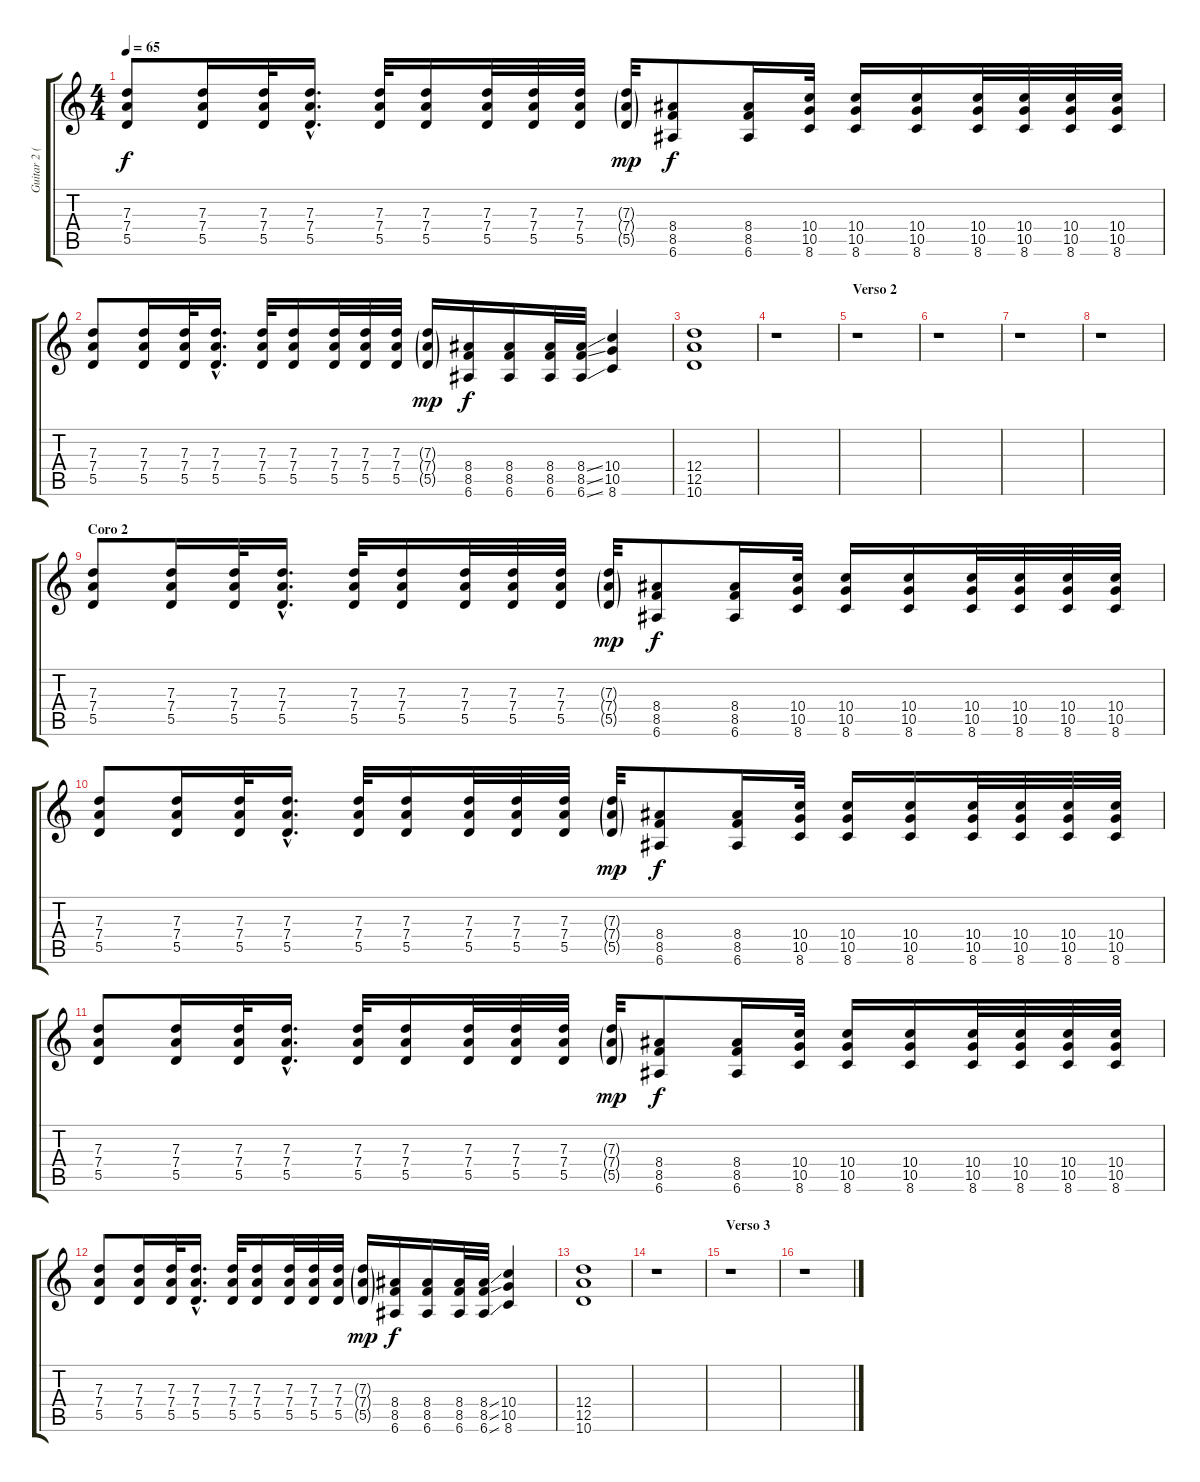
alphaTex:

\track ("Guitar 2 (Nacho)" "Guitar 2 (") {instrument overdrivenguitar}
\staff {score tabs}
\tuning (E4 B3 G3 D3 A2 E2) {hide}
\ts (4 4)
\tempo 65
\clef g2
\ks c
(7.3 7.4 5.5).8{dy f} (7.3 7.4 5.5).16 (7.3 7.4 5.5).32 (7.3{hac} 7.4{hac} 5.5{hac}).16{d} (7.3 7.4 5.5).32 (7.3 7.4 5.5).16 (7.3 7.4 5.5).32 (7.3 7.4 5.5).32 (7.3 7.4 5.5).32 (7.3{g} 7.4{g} 5.5{g}).32{dy mp} (8.4 8.5 6.6).8{dy f} (8.4 8.5 6.6).16 (10.4 10.5 8.6).32 (10.4 10.5 8.6).16 (10.4 10.5 8.6).16 (10.4 10.5 8.6).32 (10.4 10.5 8.6).32 (10.4 10.5 8.6).32 (10.4 10.5 8.6).32 |
(7.3 7.4 5.5).8 (7.3 7.4 5.5).16 (7.3 7.4 5.5).32 (7.3{hac} 7.4{hac} 5.5{hac}).16{d} (7.3 7.4 5.5).32 (7.3 7.4 5.5).16 (7.3 7.4 5.5).32 (7.3 7.4 5.5).32 (7.3 7.4 5.5).32 (7.3{g} 7.4{g} 5.5{g}).16{dy mp} (8.4 8.5 6.6).16{dy f} (8.4 8.5 6.6).16 (8.4 8.5 6.6).32 (8.4{ss} 8.5{ss} 6.6{ss}).32 (10.4 10.5 8.6).4 |
(12.4 12.5 10.6).1 |
r.1 |
\section ("" "Verso 2")
r.1 |
r.1 |
r.1 |
r.1 |
\section ("" "Coro 2")
(7.3 7.4 5.5).8 (7.3 7.4 5.5).16 (7.3 7.4 5.5).32 (7.3{hac} 7.4{hac} 5.5{hac}).16{d} (7.3 7.4 5.5).32 (7.3 7.4 5.5).16 (7.3 7.4 5.5).32 (7.3 7.4 5.5).32 (7.3 7.4 5.5).32 (7.3{g} 7.4{g} 5.5{g}).32{dy mp} (8.4 8.5 6.6).8{dy f} (8.4 8.5 6.6).16 (10.4 10.5 8.6).32 (10.4 10.5 8.6).16 (10.4 10.5 8.6).16 (10.4 10.5 8.6).32 (10.4 10.5 8.6).32 (10.4 10.5 8.6).32 (10.4 10.5 8.6).32 |
(7.3 7.4 5.5).8 (7.3 7.4 5.5).16 (7.3 7.4 5.5).32 (7.3{hac} 7.4{hac} 5.5{hac}).16{d} (7.3 7.4 5.5).32 (7.3 7.4 5.5).16 (7.3 7.4 5.5).32 (7.3 7.4 5.5).32 (7.3 7.4 5.5).32 (7.3{g} 7.4{g} 5.5{g}).32{dy mp} (8.4 8.5 6.6).8{dy f} (8.4 8.5 6.6).16 (10.4 10.5 8.6).32 (10.4 10.5 8.6).16 (10.4 10.5 8.6).16 (10.4 10.5 8.6).32 (10.4 10.5 8.6).32 (10.4 10.5 8.6).32 (10.4 10.5 8.6).32 |
(7.3 7.4 5.5).8 (7.3 7.4 5.5).16 (7.3 7.4 5.5).32 (7.3{hac} 7.4{hac} 5.5{hac}).16{d} (7.3 7.4 5.5).32 (7.3 7.4 5.5).16 (7.3 7.4 5.5).32 (7.3 7.4 5.5).32 (7.3 7.4 5.5).32 (7.3{g} 7.4{g} 5.5{g}).32{dy mp} (8.4 8.5 6.6).8{dy f} (8.4 8.5 6.6).16 (10.4 10.5 8.6).32 (10.4 10.5 8.6).16 (10.4 10.5 8.6).16 (10.4 10.5 8.6).32 (10.4 10.5 8.6).32 (10.4 10.5 8.6).32 (10.4 10.5 8.6).32 |
(7.3 7.4 5.5).8 (7.3 7.4 5.5).16 (7.3 7.4 5.5).32 (7.3{hac} 7.4{hac} 5.5{hac}).16{d} (7.3 7.4 5.5).32 (7.3 7.4 5.5).16 (7.3 7.4 5.5).32 (7.3 7.4 5.5).32 (7.3 7.4 5.5).32 (7.3{g} 7.4{g} 5.5{g}).16{dy mp} (8.4 8.5 6.6).16{dy f} (8.4 8.5 6.6).16 (8.4 8.5 6.6).32 (8.4{ss} 8.5{ss} 6.6{ss}).32 (10.4 10.5 8.6).4 |
(12.4 12.5 10.6).1 |
r.1 |
\section ("" "Verso 3")
r.1 |
r.1
